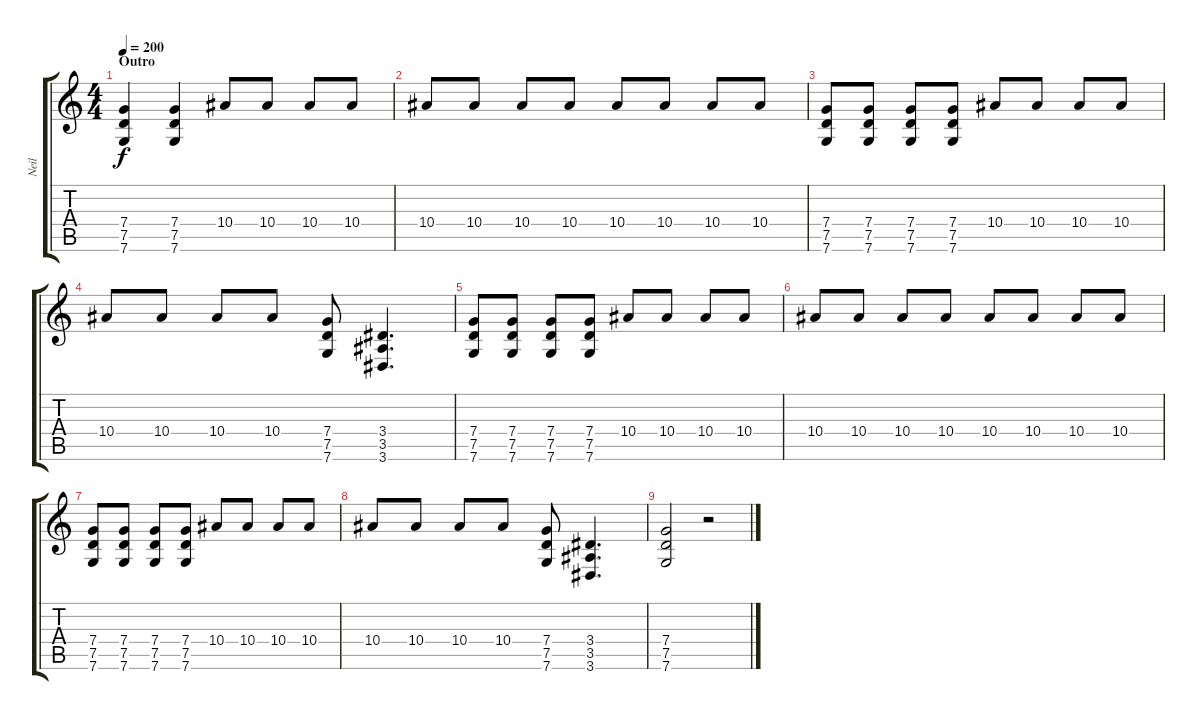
\track ("Neil" "Neil") {instrument distortionguitar}
\staff {score tabs}
\tuning (D4 A3 F3 C3 G2 C2) {hide}
\ts (4 4)
\section ("" "Outro")
\tempo 200
\clef g2
\ks c
(7.4 7.5 7.6).4{dy f} (7.4 7.5 7.6).4 10.4.8 10.4.8 10.4.8 10.4.8 |
10.4.8 10.4.8 10.4.8 10.4.8 10.4.8 10.4.8 10.4.8 10.4.8 |
(7.4 7.5 7.6).8 (7.4 7.5 7.6).8 (7.4 7.5 7.6).8 (7.4 7.5 7.6).8 10.4.8 10.4.8 10.4.8 10.4.8 |
10.4.8 10.4.8 10.4.8 10.4.8 (7.4 7.5 7.6).8 (3.4 3.5 3.6).4{d} |
(7.4 7.5 7.6).8 (7.4 7.5 7.6).8 (7.4 7.5 7.6).8 (7.4 7.5 7.6).8 10.4.8 10.4.8 10.4.8 10.4.8 |
10.4.8 10.4.8 10.4.8 10.4.8 10.4.8 10.4.8 10.4.8 10.4.8 |
(7.4 7.5 7.6).8 (7.4 7.5 7.6).8 (7.4 7.5 7.6).8 (7.4 7.5 7.6).8 10.4.8 10.4.8 10.4.8 10.4.8 |
10.4.8 10.4.8 10.4.8 10.4.8 (7.4 7.5 7.6).8 (3.4 3.5 3.6).4{d} |
(7.4 7.5 7.6).2 r.2
